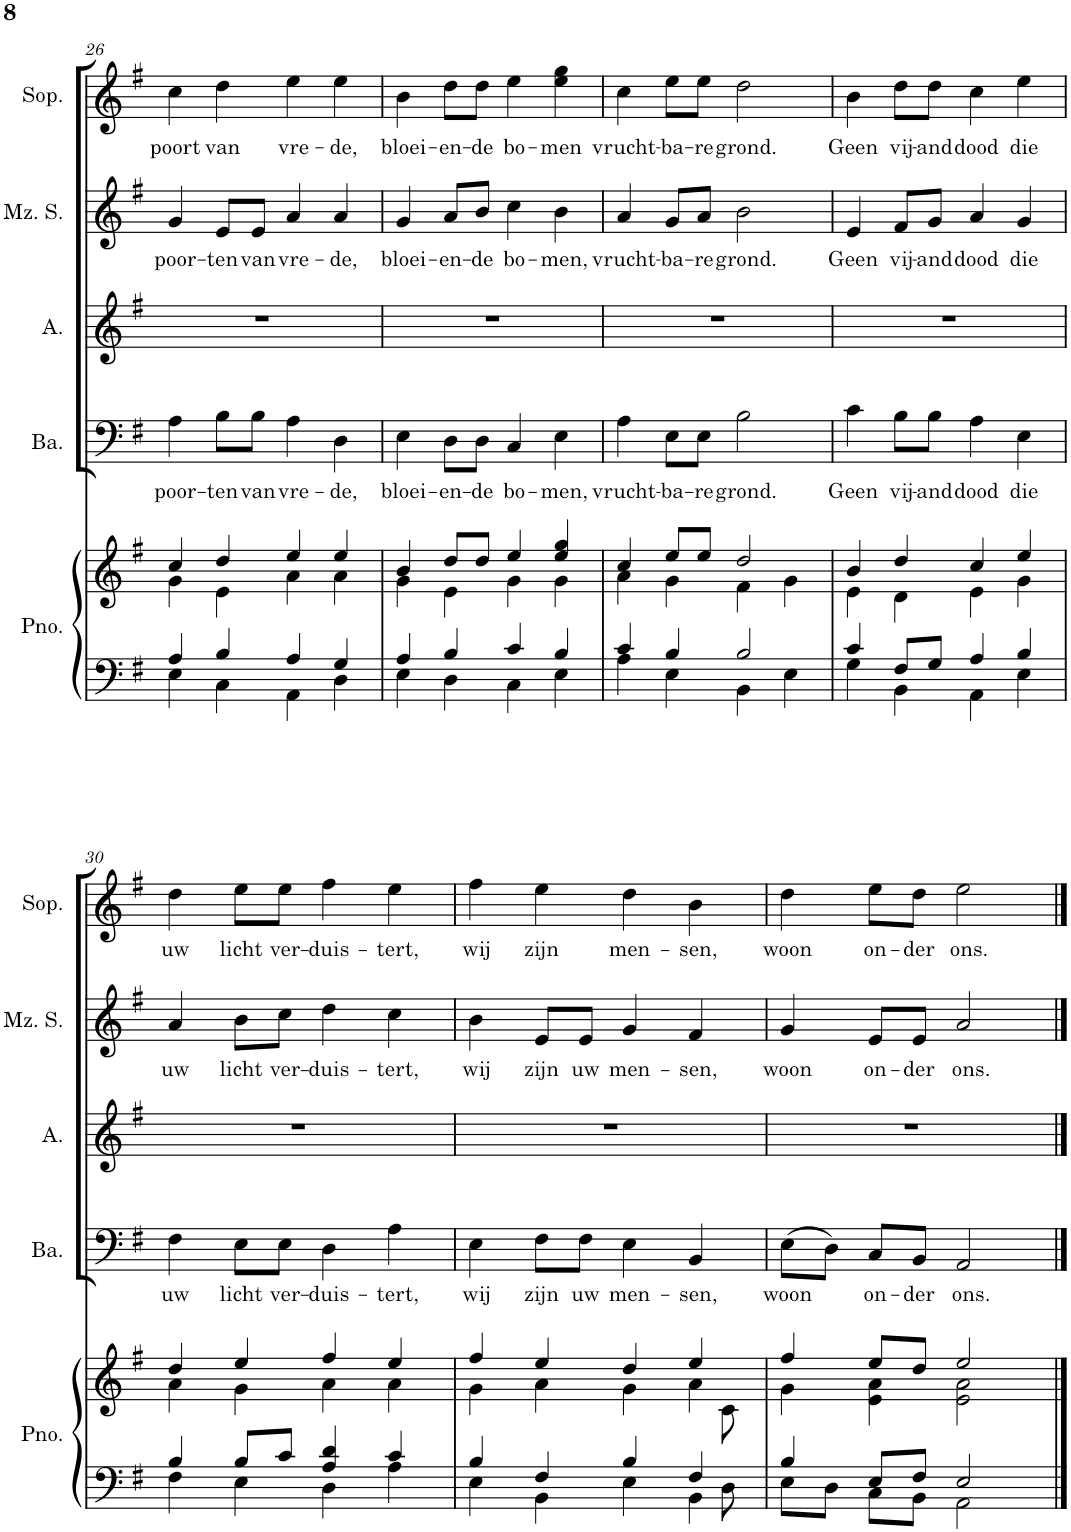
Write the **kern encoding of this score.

**kern	**kern	**kern	**text	**kern	**kern	**text	**kern	**text
*part5	*part5	*part4	*part4	*part3	*part2	*part2	*part1	*part1
*staff6	*staff5	*staff4	*staff4	*staff3	*staff2	*staff2	*staff1	*staff1
*I"Piano	*	*I"Bariton	*	*I"Alt	*I"Mezzo- sopraan	*	*I"Sopraan	*
*I'Pno.	*	*I'Ba.	*	*I'A.	*I'Mz. S.	*	*I'Sop.	*
!!LO:PB:g=z
*clefF4	*clefG2	*clefF4	*	*clefG2	*clefG2	*	*clefG2	*
*k[f#]	*k[f#]	*k[f#]	*	*k[f#]	*k[f#]	*	*k[f#]	*
*M4/4	*M4/4	*M4/4	*	*M4/4	*M4/4	*	*M4/4	*
=26	=26	=26	=26	=26	=26	=26	=26	=26
*^	*^	*	*	*	*	*	*	*
!	!	!	!	!	!LO:LY:b	!	!	!LO:LY:b	!	!LO:LY:b
4A/	4E\	4cc/	4g\	4A\	poor-	1r	4g/	poor-	4cc\	poort
!	!	!	!	!	!LO:LY:b	!	!	!LO:LY:b	!	!LO:LY:b
4B/	4C\	4dd/	4e\	8B\L	-ten	.	8e/L	-ten	4dd\	van
!	!	!	!	!	!LO:LY:b	!	!	!LO:LY:b	!	!
.	.	.	.	8B\J	van	.	8e/J	van	.	.
!	!	!	!	!	!LO:LY:b	!	!	!LO:LY:b	!	!LO:LY:b
4A/	4AA\	4ee/	4a\	4A\	vre-	.	4a/	vre-	4ee\	vre-
!	!	!	!	!	!LO:LY:b	!	!	!LO:LY:b	!	!LO:LY:b
4G/	4D\	4ee/	4a\	4D\	-de,	.	4a/	-de,	4ee\	-de,
=27	=27	=27	=27	=27	=27	=27	=27	=27	=27	=27
!	!	!	!	!	!LO:LY:b	!	!	!LO:LY:b	!	!LO:LY:b
4A/	4E\	4b/	4g\	4E\	bloei-	1r	4g/	bloei-	4b\	bloei-
!	!	!	!	!	!LO:LY:b	!	!	!LO:LY:b	!	!LO:LY:b
4B/	4D\	8dd/L	4e\	8D\L	-en-	.	8a/L	-en-	8dd\L	-en-
!	!	!	!	!	!LO:LY:b	!	!	!LO:LY:b	!	!LO:LY:b
.	.	8dd/J	.	8D\J	-de	.	8b/J	-de	8dd\J	-de
!	!	!	!	!	!LO:LY:b	!	!	!LO:LY:b	!	!LO:LY:b
4c/	4C\	4ee/	4g\	4C/	bo-	.	4cc\	bo-	4ee\	bo-
!	!	!	!	!	!LO:LY:b	!	!	!LO:LY:b	!	!LO:LY:b
4B/	4E\	4ee/ 4gg/	4g\	4E\	-men,	.	4b\	-men,	4ee\ 4gg\	-men
=28	=28	=28	=28	=28	=28	=28	=28	=28	=28	=28
!	!	!	!	!	!LO:LY:b	!	!	!LO:LY:b	!	!LO:LY:b
4c/	4A\	4cc/	4a\	4A\	vrucht-	1r	4a/	vrucht-	4cc\	vrucht-
!	!	!	!	!	!LO:LY:b	!	!	!LO:LY:b	!	!LO:LY:b
4B/	4E\	8ee/L	4g\	8E\L	-ba-	.	8g/L	-ba-	8ee\L	-ba-
!	!	!	!	!	!LO:LY:b	!	!	!LO:LY:b	!	!LO:LY:b
.	.	8ee/J	.	8E\J	-re	.	8a/J	-re	8ee\J	-re
!	!	!	!	!	!LO:LY:b	!	!	!LO:LY:b	!	!LO:LY:b
2B/	4BB\	2dd/	4f#\	2B\	grond.	.	2b\	grond.	2dd\	grond.
.	4E\	.	4g\	.	.	.	.	.	.	.
=29	=29	=29	=29	=29	=29	=29	=29	=29	=29	=29
!	!	!	!	!	!LO:LY:b	!	!	!LO:LY:b	!	!LO:LY:b
4c/	4G\	4b/	4e\	4c\	Geen	1r	4e/	Geen	4b\	Geen
!	!	!	!	!	!LO:LY:b	!	!	!LO:LY:b	!	!LO:LY:b
8F#/L	4BB\	4dd/	4d\	8B\L	vij-	.	8f#/L	vij-	8dd\L	vij-
!	!	!	!	!	!LO:LY:b	!	!	!LO:LY:b	!	!LO:LY:b
8G/J	.	.	.	8B\J	-and	.	8g/J	-and	8dd\J	-and
!	!	!	!	!	!LO:LY:b	!	!	!LO:LY:b	!	!LO:LY:b
4A/	4AA\	4cc/	4e\	4A\	dood	.	4a/	dood	4cc\	dood
!	!	!	!	!	!LO:LY:b	!	!	!LO:LY:b	!	!LO:LY:b
4B/	4E\	4ee/	4g\	4E\	die	.	4g/	die	4ee\	die
!!LO:LB:g=z
=30	=30	=30	=30	=30	=30	=30	=30	=30	=30	=30
!	!	!	!	!	!LO:LY:b	!	!	!LO:LY:b	!	!LO:LY:b
4B/	4F#\	4dd/	4a\	4F#\	uw	1r	4a/	uw	4dd\	uw
!	!	!	!	!	!LO:LY:b	!	!	!LO:LY:b	!	!LO:LY:b
8B/L	4E\	4ee/	4g\	8E\L	licht	.	8b\L	licht	8ee\L	licht
!	!	!	!	!	!LO:LY:b	!	!	!LO:LY:b	!	!LO:LY:b
8c/J	.	.	.	8E\J	ver-	.	8cc\J	ver-	8ee\J	ver-
!	!	!	!	!	!LO:LY:b	!	!	!LO:LY:b	!	!LO:LY:b
4A/ 4d/	4D\	4ff#/	4a\	4D\	-duis-	.	4dd\	-duis-	4ff#\	-duis-
!	!	!	!	!	!LO:LY:b	!	!	!LO:LY:b	!	!LO:LY:b
4c/	4A\	4ee/	4a\	4A\	-tert,	.	4cc\	-tert,	4ee\	-tert,
=31	=31	=31	=31	=31	=31	=31	=31	=31	=31	=31
!	!	!	!	!	!LO:LY:b	!	!	!LO:LY:b	!	!LO:LY:b
4B/	4E\	4ff#/	4g\	4E\	wij	1r	4b\	wij	4ff#\	wij
!	!	!	!	!	!LO:LY:b	!	!	!LO:LY:b	!	!LO:LY:b
4F#/	4BB\	4ee/	4a\	8F#\L	zijn	.	8e/L	zijn	4ee\	zijn
!	!	!	!	!	!LO:LY:b	!	!	!LO:LY:b	!	!
.	.	.	.	8F#\J	uw	.	8e/J	uw	.	.
!	!	!	!	!	!LO:LY:b	!	!	!LO:LY:b	!	!LO:LY:b
4B/	4E\	4dd/	4g\	4E\	men-	.	4g/	men-	4dd\	men-
!	!	!	!	!	!LO:LY:b	!	!	!LO:LY:b	!	!LO:LY:b
4F#/	4BB\	4ee/	4a\	4BB/	-sen,	.	4f#/	-sen,	4b\	-sen,
8ryy	8D\	8ryy	8c\	8ryy	.	8ryy	8ryy	.	8ryy	.
=32	=32	=32	=32	=32	=32	=32	=32	=32	=32	=32
!	!	!	!	!	!LO:LY:b	!	!	!LO:LY:b	!	!LO:LY:b
4B/	8E\L	4ff#/	4g\	(8E\L	woon	1r	4g/	woon	4dd\	woon
.	8D\J	.	.	8D\J)	.	.	.	.	.	.
!	!	!	!	!	!LO:LY:b	!	!	!LO:LY:b	!	!LO:LY:b
8E/L	8C\L	8ee/L	4e\ 4a\	8C/L	on-	.	8e/L	on-	8ee\L	on-
!	!	!	!	!	!LO:LY:b	!	!	!LO:LY:b	!	!LO:LY:b
8F#/J	8BB\J	8dd/J	.	8BB/J	-der	.	8e/J	-der	8dd\J	-der
!	!	!	!	!	!LO:LY:b	!	!	!LO:LY:b	!	!LO:LY:b
2E/	2AA\	2ee/	2e\ 2a\	2AA/	ons.	.	2a/	ons.	2ee\	ons.
*v	*v	*	*	*	*	*	*	*	*	*
*	*v	*v	*	*	*	*	*	*	*
==	==	==	==	==	==	==	==	==
*-	*-	*-	*-	*-	*-	*-	*-	*-
